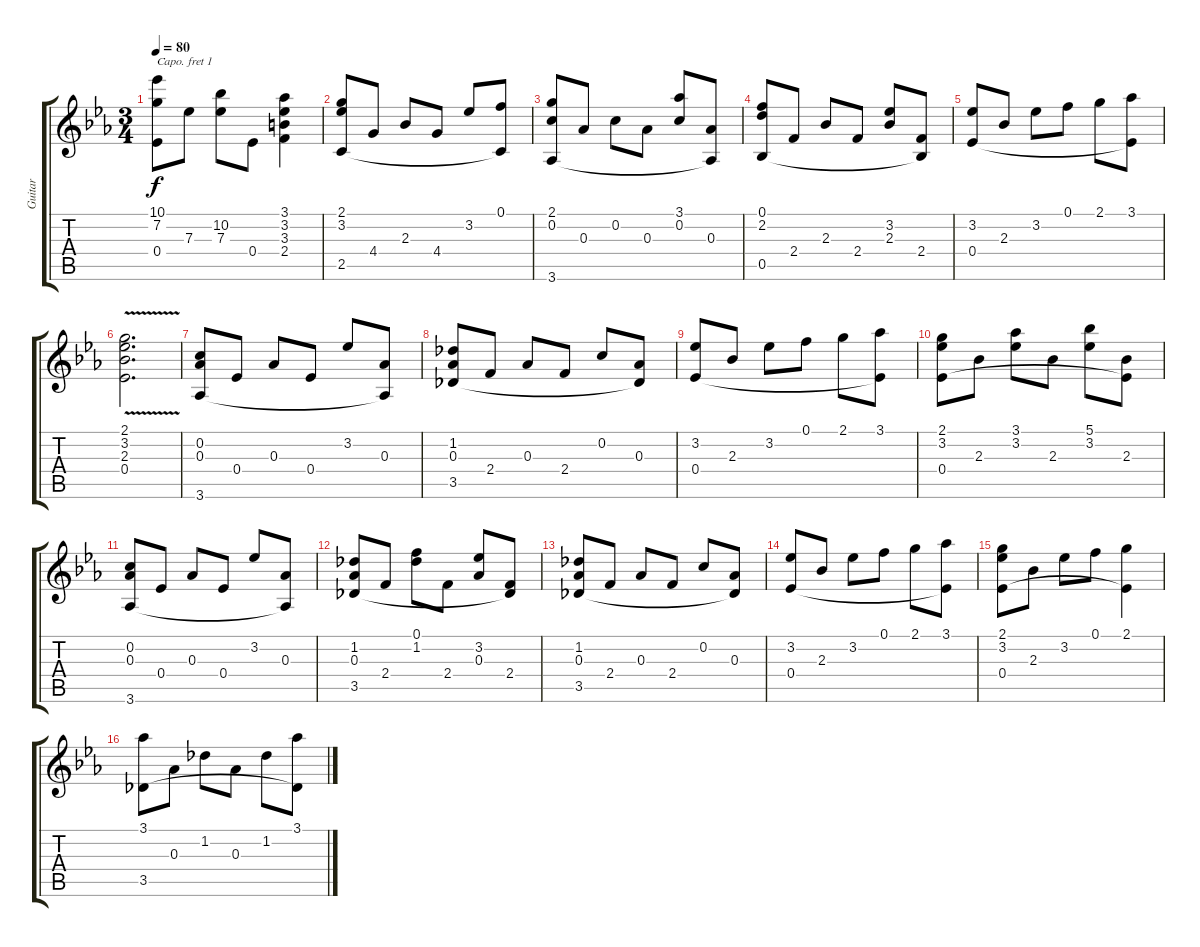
\track ("Guitar" "Guitar") {instrument acousticguitarnylon}
\staff {score tabs}
\capo 1
\tuning (E4 B3 G3 D3 A2 E2) {hide}
\ts (3 4)
\tempo 80
\clef g2
\ks eb
(10.1 7.2 0.4).8{dy f} 7.3.8 (10.2 7.3).8 0.4.8 (3.1 3.2 3.3 2.4).4 |
(2.1 3.2 2.5).8 4.4.8 2.3.8 4.4.8 3.2.8 (0.1 2.5{t}).8 |
(2.1 0.2 3.6).8 0.3.8 0.2.8 0.3.8 (3.1 0.2).8 (0.3 3.6{t}).8 |
(0.1 2.2 0.5).8 2.4.8 2.3.8 2.4.8 (3.2 2.3).8 (2.4 0.5{t}).8 |
(3.2 0.4).8 2.3.8 3.2.8 0.1.8 2.1.8 (3.1 0.4{t}).8 |
(2.1 3.2 2.3 0.4{v}).2{d} |
(0.2 0.3 3.6).8 0.4.8 0.3.8 0.4.8 3.2.8 (0.3 3.6{t}).8 |
(1.2 0.3 3.5).8 2.4.8 0.3.8 2.4.8 0.2.8 (0.3 3.5{t}).8 |
(3.2 0.4).8 2.3.8 3.2.8 0.1.8 2.1.8 (3.1 0.4{t}).8 |
(2.1 3.2 0.4).8 2.3.8 (3.1 3.2).8 2.3.8 (5.1 3.2).8 (2.3 0.4{t}).8 |
(0.2 0.3 3.6).8 0.4.8 0.3.8 0.4.8 3.2.8 (0.3 3.6{t}).8 |
(1.2 0.3 3.5).8 2.4.8 (0.1 1.2).8 2.4.8 (3.2 0.3).8 (2.4 3.5{t}).8 |
(1.2 0.3 3.5).8 2.4.8 0.3.8 2.4.8 0.2.8 (0.3 3.5{t}).8 |
(3.2 0.4).8 2.3.8 3.2.8 0.1.8 2.1.8 (3.1 0.4{t}).8 |
(2.1 3.2 0.4).8 2.3.8 3.2.8 0.1.8 (2.1 0.4{t}).4 |
(3.1 3.5).8 0.3.8 1.2.8 0.3.8 1.2.8 (3.1 3.5{t}).8
